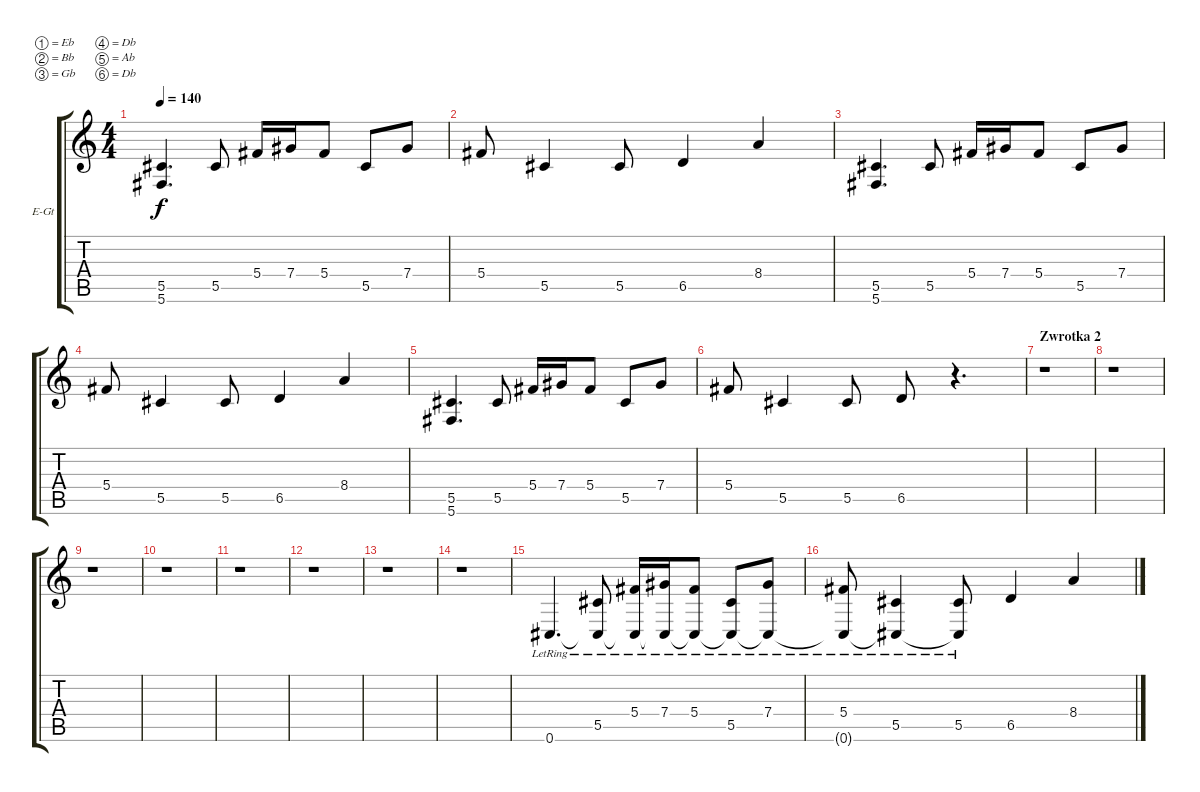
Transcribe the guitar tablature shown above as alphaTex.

\bracketExtendMode groupsimilarinstruments
\firstSystemTrackNameOrientation horizontal
\otherSystemsTrackNameOrientation horizontal
\track ("Gitara 1" "E-Gt") {instrument distortionguitar}
\staff {score tabs}
\tuning (Eb4 Bb3 Gb3 Db3 Ab2 Db2)
\ts (4 4)
\tempo 140
\clef g2
\ks c
(5.5 5.6).4{d dy f} 5.5.8 5.4.16 7.4.16 5.4.8 5.5.8 7.4.8 |
5.4.8 5.5.4 5.5.8 6.5.4 8.4.4 |
(5.5 5.6).4{d} 5.5.8 5.4.16 7.4.16 5.4.8 5.5.8 7.4.8 |
5.4.8 5.5.4 5.5.8 6.5.4 8.4.4 |
(5.5 5.6).4{d} 5.5.8 5.4.16 7.4.16 5.4.8 5.5.8 7.4.8 |
5.4.8 5.5.4 5.5.8 6.5.8 r.4{d} |
\section ("" "Zwrotka 2")
r.1 |
r.1 |
r.1 |
r.1 |
r.1 |
r.1 |
r.1 |
r.1 |
0.6{lr}.4{d} (5.5{lr} 0.6{lr t}).8 (5.4 0.6{lr t}).16 (7.4 0.6{lr t}).16 (5.4 0.6{lr t}).8 (5.5{lr} 0.6{lr t}).8 (7.4 0.6{lr t}).8 |
(5.4 0.6{lr t}).8 (5.5 0.6{lr t}).4 (5.5 0.6{lr t}).8 6.5.4 8.4.4
